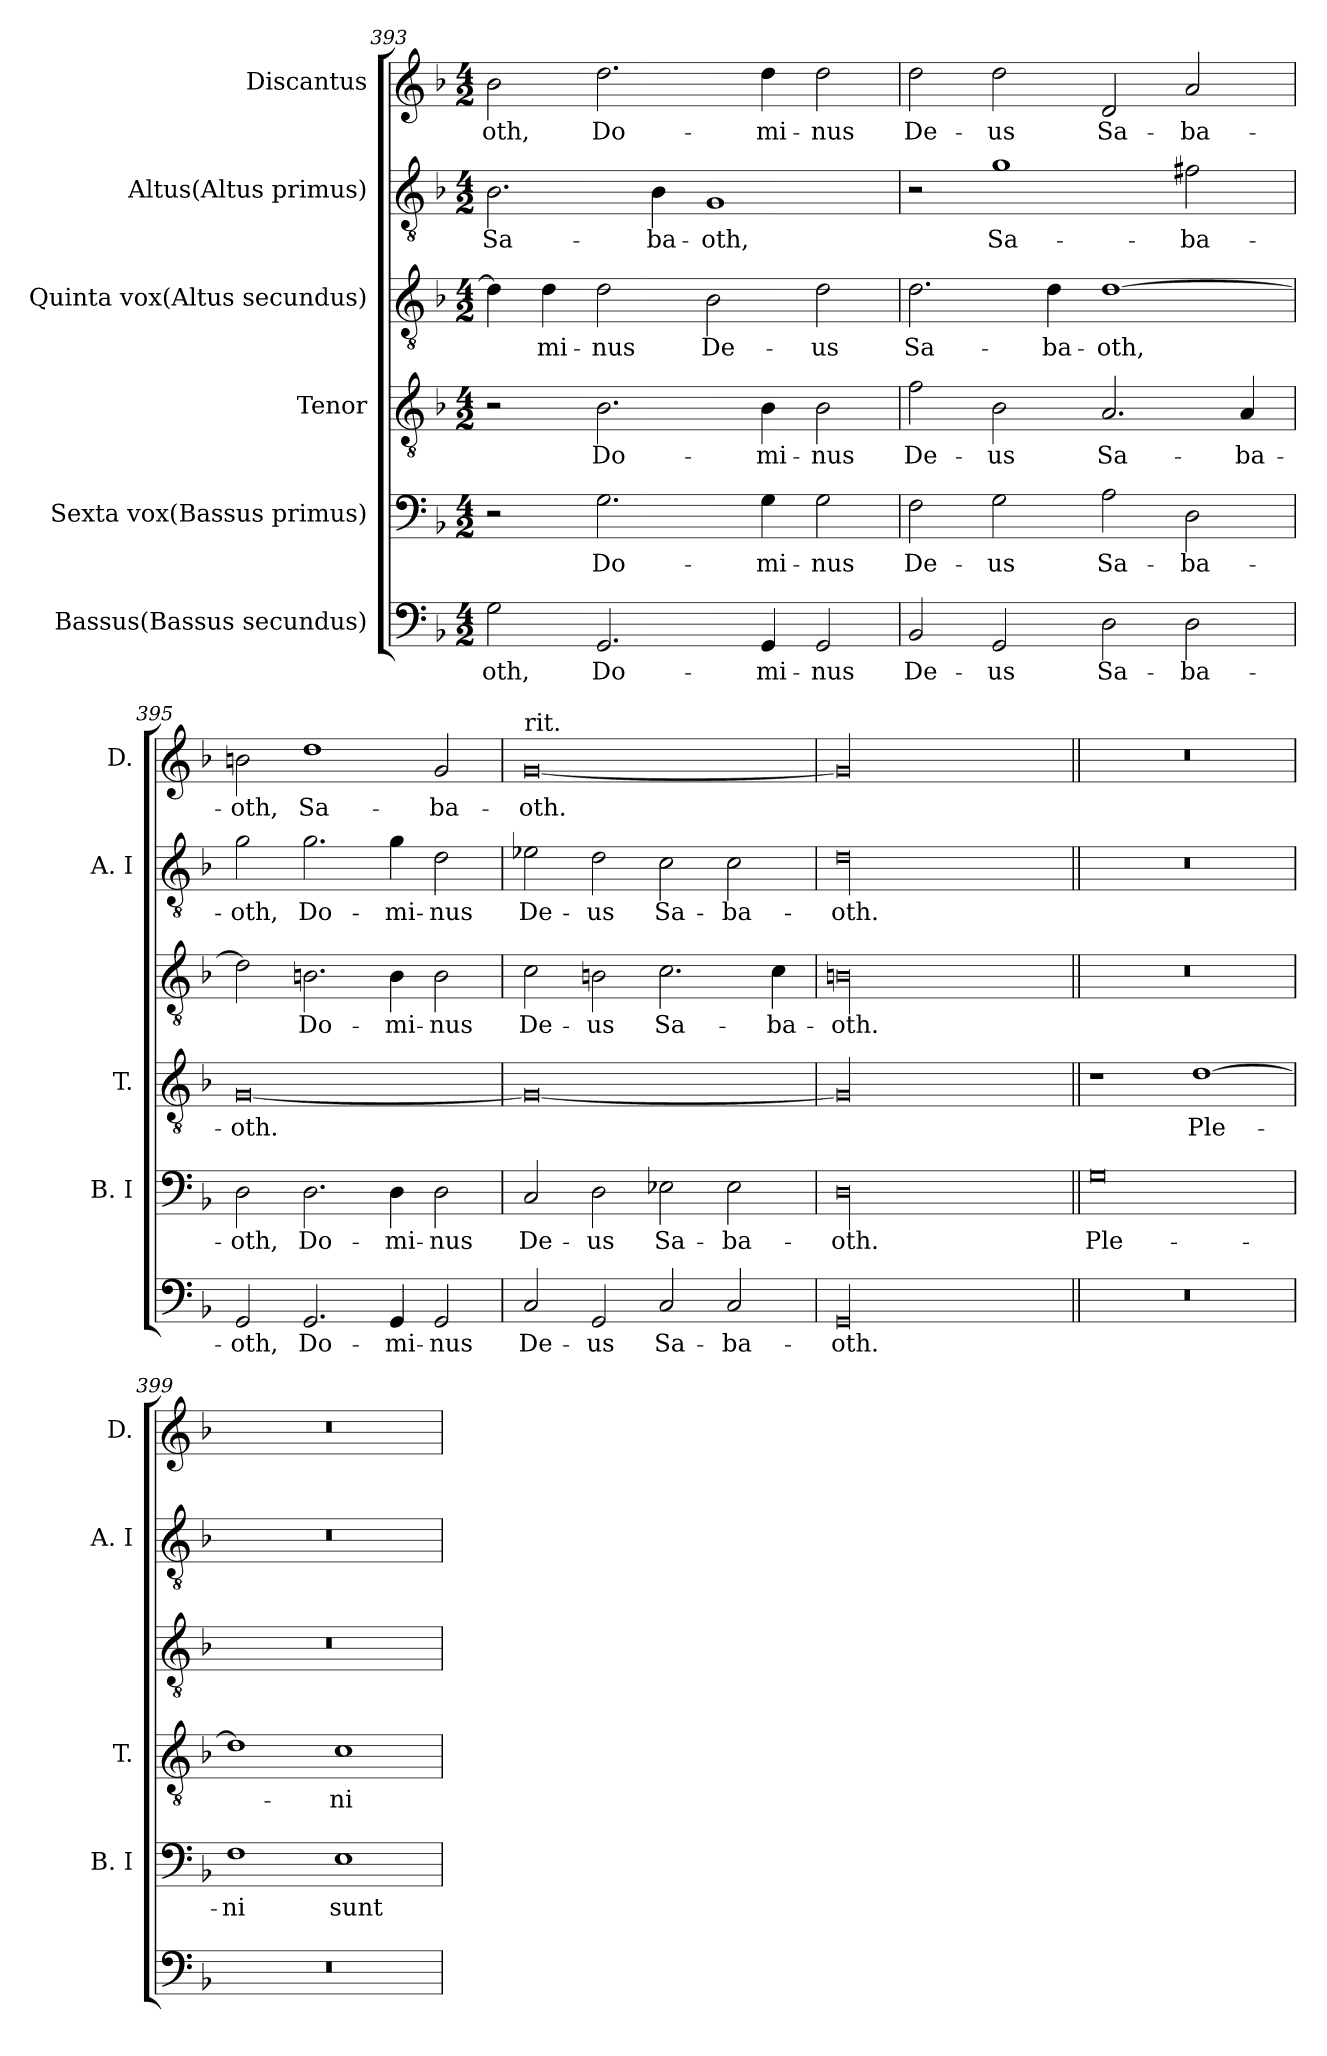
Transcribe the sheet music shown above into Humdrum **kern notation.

**kern	**text	**kern	**text	**kern	**text	**kern	**text	**kern	**text	**kern	**text
*part6	*part6	*part5	*part5	*part4	*part4	*part3	*part3	*part2	*part2	*part1	*part1
*staff6	*staff6	*staff5	*staff5	*staff4	*staff4	*staff3	*staff3	*staff2	*staff2	*staff1	*staff1
*I"Bassus(Bassus secundus)	*	*I"Sexta vox(Bassus primus)	*	*I"Tenor	*	*I"Quinta vox(Altus secundus)	*	*I"Altus(Altus primus)	*	*I"Discantus	*
*	*	*I'B. I	*	*I'T.	*	*	*	*I'A. I	*	*I'D.	*
!!LO:LB:g=z
*clefF4	*	*clefF4	*	*clefGv2	*	*clefGv2	*	*clefGv2	*	*clefG2	*
*	*	*	*	*ITrd7c12	*	*ITrd7c12	*	*ITrd7c12	*	*	*
*k[b-]	*	*k[b-]	*	*k[b-]	*	*k[b-]	*	*k[b-]	*	*k[b-]	*
*d:	*	*d:	*	*d:	*	*d:	*	*d:	*	*d:	*
*M4/2	*	*M4/2	*	*M4/2	*	*M4/2	*	*M4/2	*	*M4/2	*
=393	=393	=393	=393	=393	=393	=393	=393	=393	=393	=393	=393
!	!LO:LY:b	!	!	!	!	!	!	!	!LO:LY:b	!	!LO:LY:b
2G\	-oth,	2r	.	2r	.	4D\]	.	2.BB-\	Sa-	2b-\	-oth,
!	!	!	!	!	!	!	!LO:LY:b	!	!	!	!
.	.	.	.	.	.	4D\	-mi-	.	.	.	.
!	!LO:LY:b	!	!LO:LY:b	!	!LO:LY:b	!	!LO:LY:b	!	!	!	!LO:LY:b
2.GG/	Do-	2.G\	Do-	2.BB-\	Do-	2D\	-nus	.	.	2.dd\	Do-
!	!	!	!	!	!	!	!	!	!LO:LY:b	!	!
.	.	.	.	.	.	.	.	4BB-\	-ba-	.	.
!	!	!	!	!	!	!	!LO:LY:b	!	!LO:LY:b	!	!
.	.	.	.	.	.	2BB-\	De-	1GG	-oth,	.	.
!	!LO:LY:b	!	!LO:LY:b	!	!LO:LY:b	!	!	!	!	!	!LO:LY:b
4GG/	-mi-	4G\	-mi-	4BB-\	-mi-	.	.	.	.	4dd\	-mi-
!	!LO:LY:b	!	!LO:LY:b	!	!LO:LY:b	!	!LO:LY:b	!	!	!	!LO:LY:b
2GG/	-nus	2G\	-nus	2BB-\	-nus	2D\	-us	.	.	2dd\	-nus
=394	=394	=394	=394	=394	=394	=394	=394	=394	=394	=394	=394
!	!LO:LY:b	!	!LO:LY:b	!	!LO:LY:b	!	!LO:LY:b	!	!	!	!LO:LY:b
2BB-/	De-	2F\	De-	2F\	De-	2.D\	Sa-	2r	.	2dd\	De-
!	!LO:LY:b	!	!LO:LY:b	!	!LO:LY:b	!	!	!	!LO:LY:b	!	!LO:LY:b
2GG/	-us	2G\	-us	2BB-\	-us	.	.	1G	Sa-	2dd\	-us
!	!	!	!	!	!	!	!LO:LY:b	!	!	!	!
.	.	.	.	.	.	4D\	-ba-	.	.	.	.
!	!LO:LY:b	!	!LO:LY:b	!	!LO:LY:b	!	!LO:LY:b	!	!	!	!LO:LY:b
2D\	Sa-	2A\	Sa-	2.AA/	Sa-	[>1D	-oth,	.	.	2d/	Sa-
!	!LO:LY:b	!	!LO:LY:b	!	!	!	!	!	!LO:LY:b	!	!LO:LY:b
2D\	-ba-	2D\	-ba-	.	.	.	.	2F#X\	-ba-	2a/	-ba-
!	!	!	!	!	!LO:LY:b	!	!	!	!	!	!
.	.	.	.	4AA/	-ba-	.	.	.	.	.	.
=395	=395	=395	=395	=395	=395	=395	=395	=395	=395	=395	=395
!	!LO:LY:b	!	!LO:LY:b	!	!LO:LY:b	!	!	!	!LO:LY:b	!	!LO:LY:b
2GG/	-oth,	2D\	-oth,	[<0GG	-oth.	2D\]	.	2G\	-oth,	2bn\	-oth,
!	!LO:LY:b	!	!LO:LY:b	!	!	!	!LO:LY:b	!	!LO:LY:b	!	!LO:LY:b
2.GG/	Do-	2.D\	Do-	.	.	2.BBn\	Do-	2.G\	Do-	1dd	Sa-
!	!LO:LY:b	!	!LO:LY:b	!	!	!	!LO:LY:b	!	!LO:LY:b	!	!
4GG/	-mi-	4D\	-mi-	.	.	4BB\	-mi-	4G\	-mi-	.	.
!	!LO:LY:b	!	!LO:LY:b	!	!	!	!LO:LY:b	!	!LO:LY:b	!	!LO:LY:b
2GG/	-nus	2D\	-nus	.	.	2BB\	-nus	2D\	-nus	2g/	-ba-
=396	=396	=396	=396	=396	=396	=396	=396	=396	=396	=396	=396
!	!	!	!	!	!	!	!	!	!	!LO:TX:a:t=rit.	!
!	!LO:LY:b	!	!LO:LY:b	!	!	!	!LO:LY:b	!	!LO:LY:b	!	!LO:LY:b
2C/	De-	2C/	De-	0GG_	.	2C\	De-	2E-X\	De-	[<0g	-oth.
!	!LO:LY:b	!	!LO:LY:b	!	!	!	!LO:LY:b	!	!LO:LY:b	!	!
2GG/	-us	2D\	-us	.	.	2BBn\	-us	2D\	-us	.	.
!	!LO:LY:b	!	!LO:LY:b	!	!	!	!LO:LY:b	!	!LO:LY:b	!	!
2C/	Sa-	2E-X\	Sa-	.	.	2.C\	Sa-	2C\	Sa-	.	.
!	!LO:LY:b	!	!LO:LY:b	!	!	!	!	!	!LO:LY:b	!	!
2C/	-ba-	2E-\	-ba-	.	.	.	.	2C\	-ba-	.	.
!	!	!	!	!	!	!	!LO:LY:b	!	!	!	!
.	.	.	.	.	.	4C\	-ba-	.	.	.	.
=397	=397	=397	=397	=397	=397	=397	=397	=397	=397	=397	=397
!	!LO:LY:b	!	!LO:LY:b	!	!	!	!LO:LY:b	!	!LO:LY:b	!	!
00GG	-oth.	00D	-oth.	00GG]	.	00BBn	-oth.	00D	-oth.	00g]	.
!!LO:LB:g=z
=398||	=398||	=398||	=398||	=398||	=398||	=398||	=398||	=398||	=398||	=398||	=398||
!LO:N:vis=1	!	!	!LO:LY:b	!	!	!LO:N:vis=1	!	!LO:N:vis=1	!	!LO:N:vis=1	!
0r	.	0G	Ple-	1r	.	0r	.	0r	.	0r	.
!	!	!	!	!	!LO:LY:b	!	!	!	!	!	!
.	.	.	.	[>1D	Ple-	.	.	.	.	.	.
=399	=399	=399	=399	=399	=399	=399	=399	=399	=399	=399	=399
!LO:N:vis=1	!	!	!LO:LY:b	!	!	!LO:N:vis=1	!	!LO:N:vis=1	!	!LO:N:vis=1	!
0r	.	1F	-ni	1D]	.	0r	.	0r	.	0r	.
!	!	!	!LO:LY:b	!	!LO:LY:b	!	!	!	!	!	!
.	.	1E	sunt	1C	-ni	.	.	.	.	.	.
=	=	=	=	=	=	=	=	=	=	=	=
*-	*-	*-	*-	*-	*-	*-	*-	*-	*-	*-	*-
